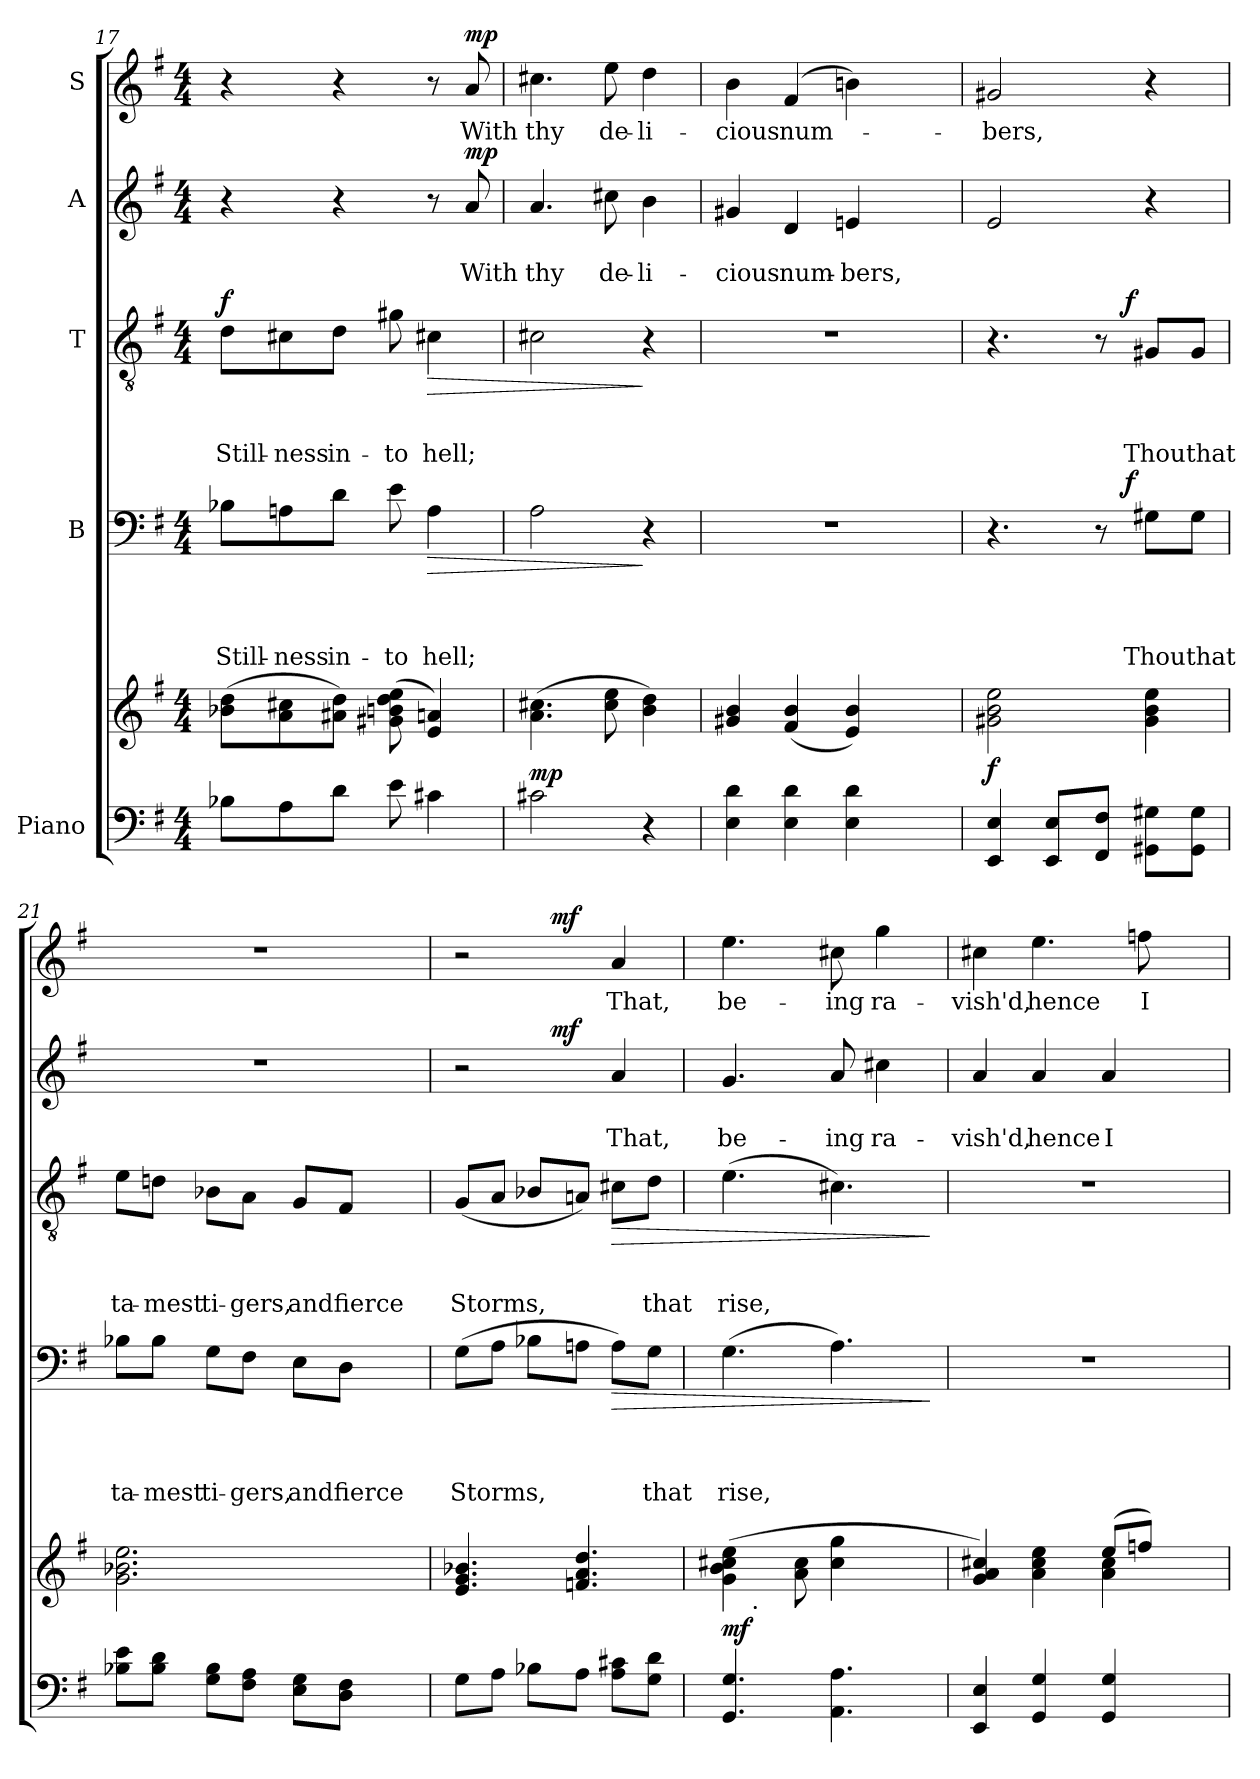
**kern	**kern	**dynam	**kern	**text	**text	**text	**text	**dynam	**kern	**text	**text	**text	**dynam	**kern	**text	**text	**dynam	**kern	**text	**dynam
*part5	*part5	*part5	*part4	*part4	*part4	*part4	*part4	*part4	*part3	*part3	*part3	*part3	*part3	*part2	*part2	*part2	*part2	*part1	*part1	*part1
*staff6	*staff5	*staff5/6	*staff4	*staff4	*staff4	*staff4	*staff4	*staff4	*staff3	*staff3	*staff3	*staff3	*staff3	*staff2	*staff2	*staff2	*staff2	*staff1	*staff1	*staff1
*I"Piano	*	*	*I"B	*	*	*	*	*	*I"T	*	*	*	*	*I"A	*	*	*	*I"S	*	*
*clefF4	*clefG2	*	*clefF4	*	*	*	*	*	*clefGv2	*	*	*	*	*clefG2	*	*	*	*clefG2	*	*
*k[f#]	*k[f#]	*	*k[f#]	*	*	*	*	*	*k[f#]	*	*	*	*	*k[f#]	*	*	*	*k[f#]	*	*
*G:	*G:	*	*G:	*	*	*	*	*	*G:	*	*	*	*	*G:	*	*	*	*G:	*	*
*M4/4	*M4/4	*	*M4/4	*	*	*	*	*	*M4/4	*	*	*	*	*M4/4	*	*	*	*M4/4	*	*
=17	=17	=17	=17	=17	=17	=17	=17	=17	=17	=17	=17	=17	=17	=17	=17	=17	=17	=17	=17	=17
!	!	!	!	!	!	!	!LO:LY:b	!	!	!	!	!LO:LY:b	!LO:DY:a	!	!	!	!	!	!	!
8B-X\L	(>8b-X\ 8dd\L	.	8B-X\L	.	.	.	Still-	.	8d\L	.	.	Still-	f	4r	.	.	.	4r	.	.
!	!	!	!	!	!	!	!LO:LY:b:rj	!	!	!	!	!LO:LY:b:rj	!	!	!	!	!	!	!	!
8A\	8a\ 8cc#X\	.	8An\	.	.	.	-ness	.	8c#X\	.	.	-ness	.	.	.	.	.	.	.	.
!	!	!	!	!	!	!	!LO:LY:b	!	!	!	!	!LO:LY:b	!	!	!	!	!	!	!	!
8d\J	8a#X\ 8dd\J)	.	8d\J	.	.	.	in-	.	8d\J	.	.	in-	.	4r	.	.	.	4r	.	.
!	!	!	!	!	!	!	!LO:LY:b	!	!	!	!	!LO:LY:b	!	!	!	!	!	!	!	!
8e\	(>(<8g#X\ 8bn\ 8dd\ 8ee\	.	8e\	.	.	.	-to	.	8g#X\	.	.	-to	.	.	.	.	.	.	.	.
!	!	!	!	!	!	!	!LO:LY:b	!LO:HP:b	!	!	!	!LO:LY:b	!LO:HP:b	!	!	!	!	!	!	!
4c#X\)	4e/ 4an/)	.	4A\	.	.	.	hell;	>	4c#X\	.	.	hell;	>	8r	.	.	.	8r	.	.
!	!	!	!	!	!	!	!	!	!	!	!	!	!	!	!	!LO:LY:b	!LO:DY:a	!	!LO:LY:b	!LO:DY:a
.	.	.	.	.	.	.	.	.	.	.	.	.	.	8a/	.	With	mp	8a/	With	mp
=18	=18	=18	=18	=18	=18	=18	=18	=18	=18	=18	=18	=18	=18	=18	=18	=18	=18	=18	=18	=18
!	!	!LO:DY:a=2	!	!	!	!	!	!	!	!	!	!	!	!	!	!LO:LY:b	!	!	!LO:LY:b	!
2c#\	(>4.a\ 4.cc#X\	mp	2A\	.	.	.	.	.	2c#\	.	.	.	.	4.a/	.	thy	.	4.cc#X\	thy	.
!	!	!	!	!	!	!	!	!	!	!	!	!	!	!	!	!LO:LY:b	!	!	!LO:LY:b	!
.	8cc#\ 8ee\	.	.	.	.	.	.	.	.	.	.	.	.	8cc#X\	.	de-	.	8ee\	de-	.
!	!	!	!	!	!	!	!	!	!	!	!	!	!	!	!	!LO:LY:b	!	!	!LO:LY:b	!
4r	4b\ 4dd\)	.	4r	.	.	.	.	]	4r	.	.	.	]	4b\	.	-li-	.	4dd\	-li-	.
!!LO:LB:g=z
=19	=19	=19	=19	=19	=19	=19	=19	=19	=19	=19	=19	=19	=19	=19	=19	=19	=19	=19	=19	=19
!	!	!	!	!	!	!	!	!	!	!	!	!	!	!	!	!LO:LY:b	!	!	!LO:LY:b	!
4E\ 4d\	4g#X/ 4b/	.	1r	.	.	.	.	.	1r	.	.	.	.	4g#X/	.	-cious	.	4b\	-cious	.
!	!	!	!	!	!	!	!	!	!	!	!	!	!	!	!	!LO:LY:b	!	!	!LO:LY:b	!
4E\ 4d\	(<4f#/ 4b/	.	.	.	.	.	.	.	.	.	.	.	.	4d/	.	num-	.	(<4f#/	num-	.
!	!	!	!	!	!	!	!	!	!	!	!	!	!	!	!	!LO:LY:b	!	!	!	!
4E\ 4d\	4e/ 4b/)	.	.	.	.	.	.	.	.	.	.	.	.	4en/	.	-bers,	.	4bn\)	.	.
4ryy	4ryy	.	.	.	.	.	.	.	.	.	.	.	.	4ryy	.	.	.	4ryy	.	.
=20	=20	=20	=20	=20	=20	=20	=20	=20	=20	=20	=20	=20	=20	=20	=20	=20	=20	=20	=20	=20
!	!	!LO:DY:a=2	!	!	!	!	!	!	!	!	!	!	!	!	!	!	!	!	!LO:LY:b	!
*	*	*	*^	*	*	*	*	*	*^	*	*	*	*	*	*	*	*	*	*	*
4EE/ 4E/	2g#X\ 2b\ 2ee\	f	4.r	3ryy	.	.	.	.	.	4.r	3ryy	.	.	.	.	2e/	.	.	.	2g#X/	-bers,	.
8EE/ 8E/L	.	.	.	.	.	.	.	.	.	.	.	.	.	.	.	.	.	.	.	.	.	.
.	.	.	.	12.ryy	.	.	.	.	.	.	12.ryy	.	.	.	.	.	.	.	.	.	.	.
8FF#/ 8F#/J	.	.	8r	.	.	.	.	.	.	8r	.	.	.	.	.	.	.	.	.	.	.	.
!	!	!	!	!	!	!	!	!	!LO:DY:a	!	!	!	!	!	!LO:DY:a	!	!	!	!	!	!	!
.	.	.	.	6..ryy	.	.	.	.	f	.	6..ryy	.	.	.	f	.	.	.	.	.	.	.
!	!	!	!	!	!	!	!	!LO:LY:b	!	!	!	!	!	!LO:LY:b	!	!	!	!	!	!	!	!
8GG#X\ 8G#X\L	4g#\ 4b\ 4ee\	.	8G#X\L	.	.	.	.	Thou	.	8G#X/L	.	.	.	Thou	.	4r	.	.	.	4r	.	.
!	!	!	!	!	!	!	!	!LO:LY:b	!	!	!	!	!	!LO:LY:b	!	!	!	!	!	!	!	!
8GG#\ 8G#\J	.	.	8G#\J	.	.	.	.	that	.	8G#/J	.	.	.	that	.	.	.	.	.	.	.	.
=21	=21	=21	=21	=21	=21	=21	=21	=21	=21	=21	=21	=21	=21	=21	=21	=21	=21	=21	=21	=21	=21	=21
!	!	!	!	!	!	!	!	!LO:LY:b	!	!	!	!	!	!LO:LY:b	!	!	!	!	!	!	!	!
*	*	*	*v	*v	*	*	*	*	*	*	*	*	*	*	*	*	*	*	*	*	*	*
*	*	*	*	*	*	*	*	*	*v	*v	*	*	*	*	*	*	*	*	*	*	*
8B-X\ 8e\L	2.g\ 2.b-X\ 2.ee\	.	8B-X\L	.	.	.	ta-	.	8e\L	.	.	ta-	.	1r	.	.	.	1r	.	.
!	!	!	!	!	!	!	!LO:LY:b	!	!	!	!	!LO:LY:b	!	!	!	!	!	!	!	!
8B-\ 8d\J	.	.	8B-\J	.	.	.	-mest	.	8dn\J	.	.	-mest	.	.	.	.	.	.	.	.
!	!	!	!	!	!	!	!LO:LY:b	!	!	!	!	!LO:LY:b	!	!	!	!	!	!	!	!
8G\ 8B-\L	.	.	8G\L	.	.	.	ti-	.	8B-X\L	.	.	ti-	.	.	.	.	.	.	.	.
!	!	!	!	!	!	!	!LO:LY:b	!	!	!	!	!LO:LY:b	!	!	!	!	!	!	!	!
8F#\ 8A\J	.	.	8F#\J	.	.	.	-gers,	.	8A\J	.	.	-gers,	.	.	.	.	.	.	.	.
!	!	!	!	!	!	!	!LO:LY:b	!	!	!	!	!LO:LY:b	!	!	!	!	!	!	!	!
8E\ 8G\L	.	.	8E\L	.	.	.	and	.	8G/L	.	.	and	.	.	.	.	.	.	.	.
!	!	!	!	!	!	!	!LO:LY:b	!	!	!	!	!LO:LY:b	!	!	!	!	!	!	!	!
8D\ 8F#\J	.	.	8D\J	.	.	.	fierce	.	8F#/J	.	.	fierce	.	.	.	.	.	.	.	.
4ryy	4ryy	.	4ryy	.	.	.	.	.	4ryy	.	.	.	.	.	.	.	.	.	.	.
=22	=22	=22	=22	=22	=22	=22	=22	=22	=22	=22	=22	=22	=22	=22	=22	=22	=22	=22	=22	=22
!	!	!	!	!	!	!	!LO:LY:b	!	!	!	!	!LO:LY:b	!	!	!	!	!	!	!	!
*	*	*	*	*	*	*	*	*	*	*	*	*	*	*^	*	*	*	*^	*	*
8G\L	4.e/ 4.g/ 4.b-X/	.	(>8G\L	.	.	.	Storms,	.	(<8G/L	.	.	Storms,	.	2r	4ryy	.	.	.	2r	4ryy	.	.
8A\J	.	.	8A\J	.	.	.	.	.	8A/J	.	.	.	.	.	.	.	.	.	.	.	.	.
8B-X\L	.	.	8B-X\L	.	.	.	.	.	8B-X/L	.	.	.	.	.	16ryy	.	.	.	.	16ryy	.	.
!	!	!	!	!	!	!	!	!	!	!	!	!	!	!	!	!	!	!LO:DY:a	!	!	!	!LO:DY:a
.	.	.	.	.	.	.	.	.	.	.	.	.	.	.	4..ryy	.	.	mf	.	4..ryy	.	mf
8A\J	4.fn/ 4.a/ 4.dd/	.	8An\J	.	.	.	.	.	8An/J)	.	.	.	.	.	.	.	.	.	.	.	.	.
!	!	!	!	!	!	!	!	!LO:HP:b	!	!	!	!	!LO:HP:b	!	!	!	!LO:LY:b	!	!	!	!LO:LY:b	!
8A\ 8c#X\L	.	.	8A\L)	.	.	.	.	>	8c#X\L	.	.	.	>	4a/	.	.	That,	.	4a/	.	That,	.
!	!	!	!	!	!	!	!LO:LY:b	!	!	!	!	!LO:LY:b	!	!	!	!	!	!	!	!	!	!
8G\ 8d\J	.	.	8G\J	.	.	.	that	.	8d\J	.	.	that	.	.	.	.	.	.	.	.	.	.
=23	=23	=23	=23	=23	=23	=23	=23	=23	=23	=23	=23	=23	=23	=23	=23	=23	=23	=23	=23	=23	=23	=23
!	!	!LO:DY:a=2	!	!	!	!	!LO:LY:b	!	!	!	!	!LO:LY:b	!	!	!	!	!LO:LY:b	!	!	!	!LO:LY:b	!
*	*	*	*	*	*	*	*	*	*	*	*	*	*	*v	*v	*	*	*	*	*	*	*
*	*^	*	*	*	*	*	*	*	*	*	*	*	*	*	*	*	*	*v	*v	*	*
4.GG/ 4.G/	(>4g\ 4b\ 4cc#X\ 4ee\	12ryy	mf	(>4.G\	.	.	.	rise,	.	(>4.e\	.	.	rise,	.	4.g/	.	be-	.	4.ee\	be-	.
!	!	!LO:TX:b:t=.	!	!	!	!	!	!	!	!	!	!	!	!	!	!	!	!	!	!	!
.	.	3%2ryy	.	.	.	.	.	.	.	.	.	.	.	.	.	.	.	.	.	.	.
.	8a\ 8cc#\	.	.	.	.	.	.	.	.	.	.	.	.	.	.	.	.	.	.	.	.
!	!	!	!	!	!	!	!	!	!	!	!	!	!	!	!	!	!LO:LY:b	!	!	!LO:LY:b	!
4.AA\ 4.A\	4cc#\ 4gg\	.	.	4.A\)	.	.	.	.	.	4.c#X\)	.	.	.	.	8a/	.	-ing	.	8cc#X\	-ing	.
!	!	!	!	!	!	!	!	!	!	!	!	!	!	!	!	!	!LO:LY:b	!	!	!LO:LY:b	!
.	.	.	.	.	.	.	.	.	.	.	.	.	.	.	4cc#X\	.	ra-	.	4gg\	ra-	.
.	8ryy	.	.	.	.	.	.	.	.	.	.	.	.	.	.	.	.	.	.	.	.
.	.	.	.	.	.	.	.	.	]	.	.	.	.	]	.	.	.	.	.	.	.
!!LO:PB:g=z
=24	=24	=24	=24	=24	=24	=24	=24	=24	=24	=24	=24	=24	=24	=24	=24	=24	=24	=24	=24	=24	=24
!	!	!	!	!	!	!	!	!	!	!	!	!	!	!	!	!	!LO:LY:b	!	!	!LO:LY:b	!
4EE/ 4E/	4g/ 4a/ 4cc#X/)	4ryy	.	1r	.	.	.	.	.	1r	.	.	.	.	4a/	.	-vish'd,	.	4cc#X\	-vish'd,	.
!	!	!	!	!	!	!	!	!	!	!	!	!	!	!	!	!	!LO:LY:b	!	!	!LO:LY:b	!
4GG/ 4G/	4ryy	4a\ 4cc#\ 4ee\	.	.	.	.	.	.	.	.	.	.	.	.	4a/	.	hence	.	4.ee\	hence	.
!	!	!	!	!	!	!	!	!	!	!	!	!	!	!	!	!	!LO:LY:b	!	!	!	!
4GG/ 4G/	(>8ee/L	4a\ 4cc#\	.	.	.	.	.	.	.	.	.	.	.	.	4a/	.	I	.	.	.	.
!	!	!	!	!	!	!	!	!	!	!	!	!	!	!	!	!	!	!	!	!LO:LY:b:rj	!
.	8ffn/J)	.	.	.	.	.	.	.	.	.	.	.	.	.	.	.	.	.	8ffn\	I	.
4ryy	4ryy	4ryy	.	.	.	.	.	.	.	.	.	.	.	.	4ryy	.	.	.	4ryy	.	.
*	*v	*v	*	*	*	*	*	*	*	*	*	*	*	*	*	*	*	*	*	*	*
=	=	=	=	=	=	=	=	=	=	=	=	=	=	=	=	=	=	=	=	=
*-	*-	*-	*-	*-	*-	*-	*-	*-	*-	*-	*-	*-	*-	*-	*-	*-	*-	*-	*-	*-
